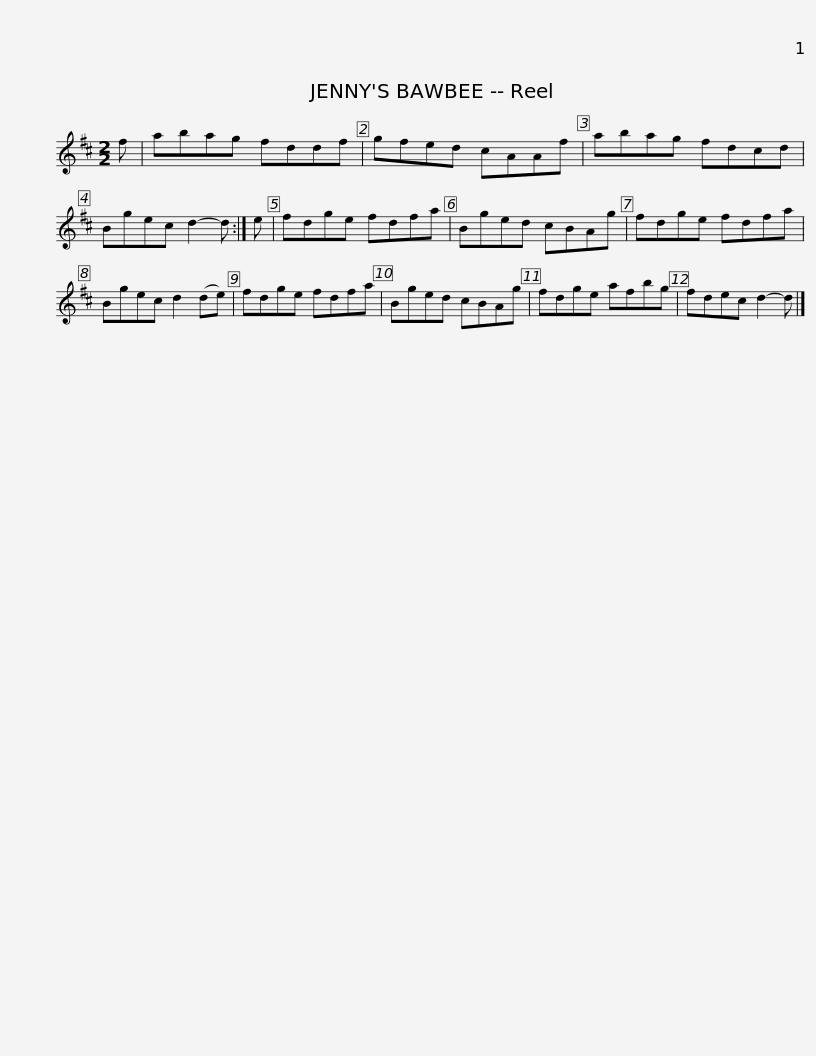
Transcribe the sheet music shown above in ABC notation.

X:1
L:1/8
M:2/2
I:linebreak $
K:D
V:1 treble
V:1
 f | abag fddf | gfed cAAf | abag fdcd | Bgec d2- d :| %5
 e | fdge fdfa |$ Bged cBAg | fdge fdfa | Bgec d2 (de) | %10
 fdge fdfa | Bged cBAg |$ fdge afbg | fdec d2- d |] %14
